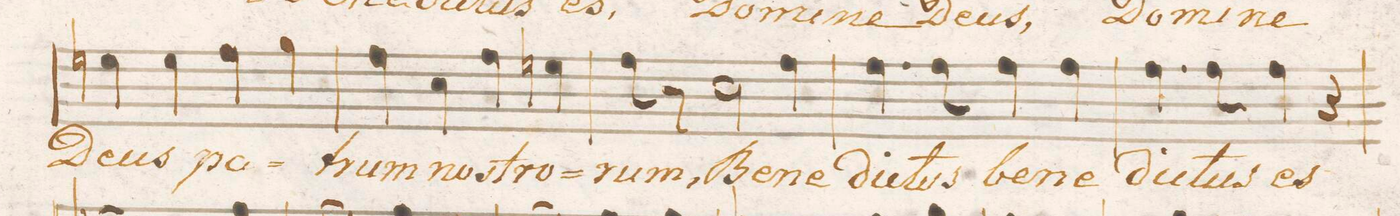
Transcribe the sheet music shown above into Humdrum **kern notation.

**kern	**text	**dynam
*I"Tenore.	*	*
*clefC4	*	*
*k[b-e-a-d-]	*	*
*met(C.)	*	*
*M4/4	*	*
4dn\	De-	.
4d\	-us	.
4e-\	pa-	.
4f\	.	.
=7	=7	=7
4e-\	-trum	.
4B-\	no-	.
4e-\	-stro-	.
4dn\	.	.
=8	=8	=8
8e-\	-rum,	.
8r	.	.
2B-\	Be-	.
4e-\	-ne-	.
=9	=9	=9
4.e-\	-dic-	.
8e-\	-tus	.
4e-\	be-	.
4e-\	-ne-	.
=10	=10	=10
4.e-\	-dic-	.
8e-\	-tus	.
4e-\	es	.
4r	.	.
=11	=11	=11
*-	*-	*-
